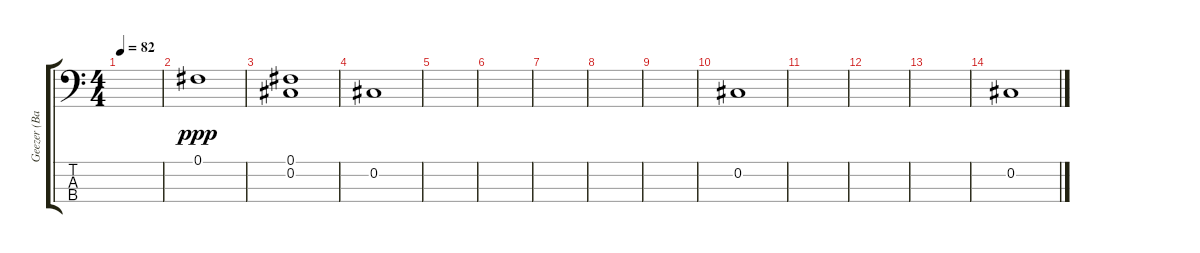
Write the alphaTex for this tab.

\track ("Geezer (Bass Lord)" "Geezer (Ba") {instrument electricbassfinger}
\staff {score tabs}
\tuning (Gb2 Db2 Ab1 Eb1) {hide}
\ts (4 4)
\tempo 82
\clef f4
\ks c
|
0.1.1{dy ppp} |
(0.1 0.2).1 |
0.2.1 |
|
|
|
|
|
0.2.1 |
|
|
|
0.2.1
